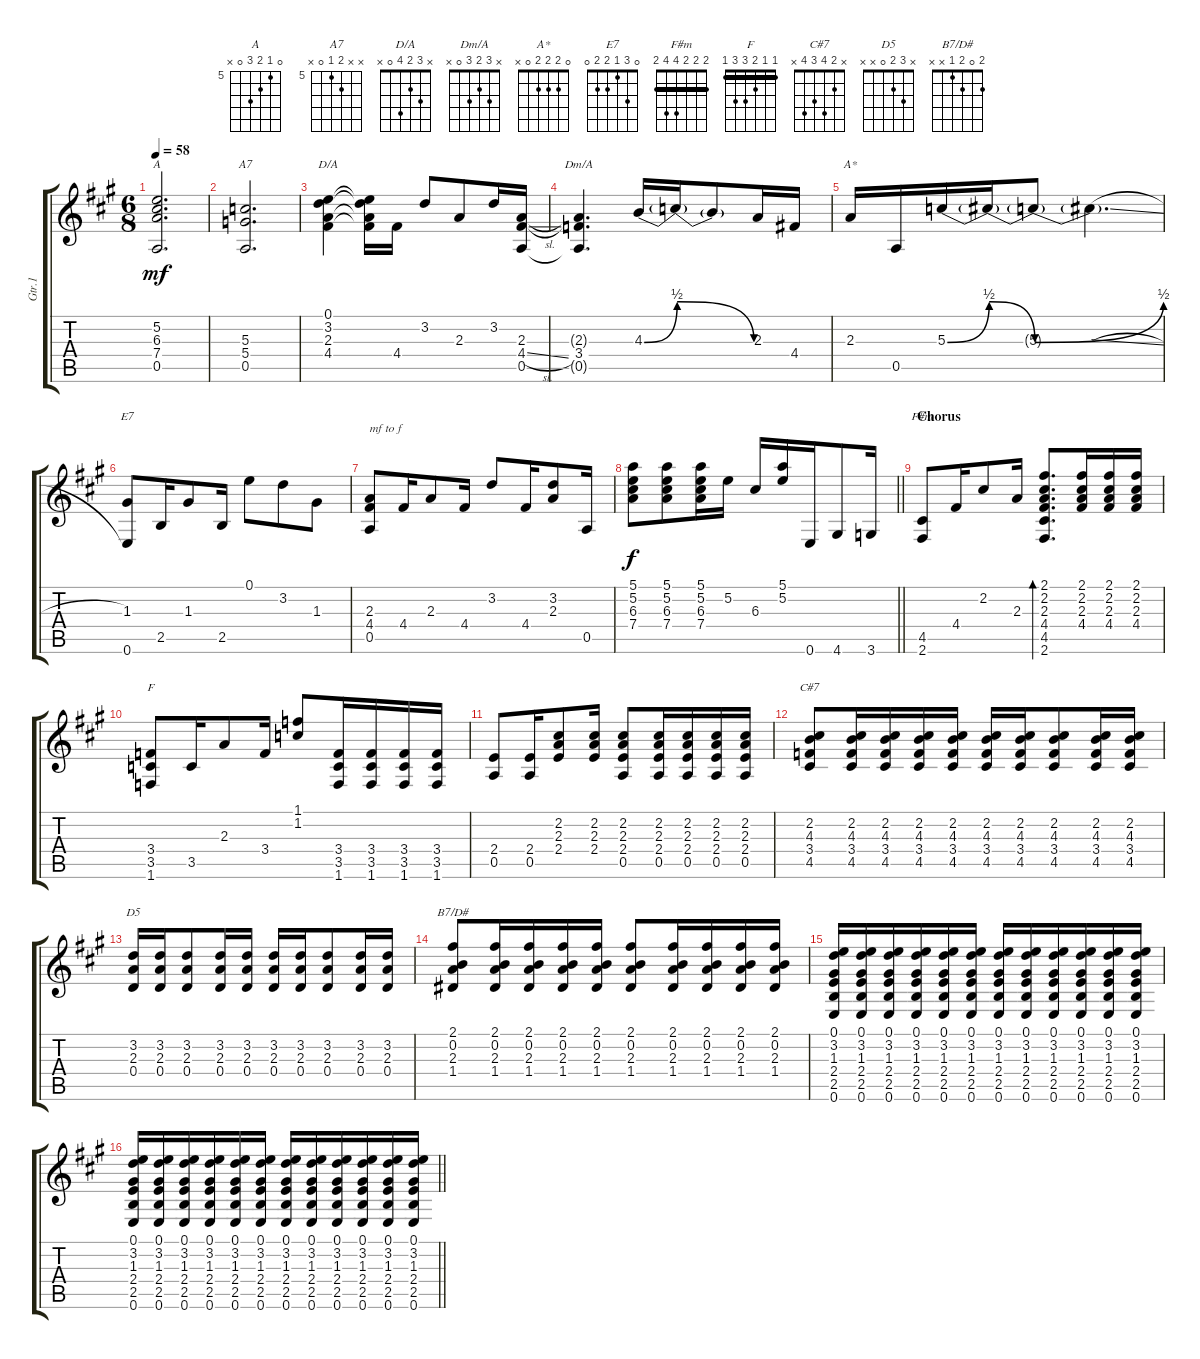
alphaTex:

\track ("Gtr.1" "Gtr.1") {instrument electricguitarclean}
\staff {score tabs}
\tuning (E4 B3 G3 D3 A2 E2) {hide}
\chord ("A" 0 5 6 7 0 x) {firstfret 5}
\chord ("A7" x x 6 5 0 x) {firstfret 5}
\chord ("D/A" x 3 2 4 0 x)
\chord ("Dm/A" x 3 2 3 0 x)
\chord ("A*" 0 2 2 2 0 x)
\chord ("E7" 0 3 1 2 2 0)
\chord ("F#m" 2 2 2 4 4 2) {barre 2}
\chord ("F" 1 1 2 3 3 1) {barre 1}
\chord ("C#7" x 2 4 3 4 x)
\chord ("D5" x 3 2 0 x x)
\chord ("B7/D#" 2 0 2 1 x x)
\ts (6 8)
\tempo 58
\clef g2
\ks a
(5.2 6.3 7.4 0.5).2{d ch "A" dy mf} |
(5.3 5.4 0.5).2{d ch "A7"} |
(0.1 3.2 2.3 4.4).4{ch "D/A"} (0.1{t} 3.2{t} 2.3{t} 4.4{t}).16 4.4.16 3.2.8 2.3.8 3.2.16 (2.3 4.4{sl} 0.5).16 |
(2.3{t} 3.4 0.5{t}).4{d ch "Dm/A"} 4.3{be (bend 0 0 60 2)}.16 4.3{be (release 0 2 60 0) t}.16 4.3{t}.8 2.3.16 4.4.16 |
2.3.16{ch "A*"} 0.5.16 5.3{be (bend 0 0 60 2)}.16 5.3{be (release 0 2 60 0) t}.16 5.3{be (bend 0 0 60 2) t}.8 5.3{sl t}.4{d} |
(1.3 0.6).8{ch "E7"} 2.5.16 1.3.8 2.5.16 0.1.8 3.2.8 1.3.8 |
(2.3 4.4 0.5).8{txt "mf to f"} 4.4.16 2.3.8 4.4.16 3.2.8 4.4.16 (3.2 2.3).8 0.5.16 |
\barLineRight lightlight
(5.1 5.2 6.3 7.4).8{dy f volume 12} (5.1 5.2 6.3 7.4).8 (5.1 5.2 6.3 7.4).16 5.2.16 6.3.16 (5.1 5.2).16 0.6.16 4.6.8 3.6.16 |
\section ("" "Chorus")
(4.5 2.6).8{ch "F#m"} 4.4.16 2.2.8 2.3.16 (2.1 2.2 2.3 4.4 4.5 2.6).8{d bd 120} (2.1 2.2 2.3 4.4).16 (2.1 2.2 2.3 4.4).16 (2.1 2.2 2.3 4.4).16 |
(3.4 3.5 1.6).8{ch "F"} 3.5.16 2.3.8 3.4.16 (1.1 1.2).8 (3.4 3.5 1.6).16 (3.4 3.5 1.6).16 (3.4 3.5 1.6).16 (3.4 3.5 1.6).16 |
(2.4 0.5).8 (2.4 0.5).16 (2.2 2.3 2.4).8 (2.2 2.3 2.4).16 (2.2 2.3 2.4 0.5).8 (2.2 2.3 2.4 0.5).16 (2.2 2.3 2.4 0.5).16 (2.2 2.3 2.4 0.5).16 (2.2 2.3 2.4 0.5).16 |
(2.2 4.3 3.4 4.5).8{ch "C#7"} (2.2 4.3 3.4 4.5).16 (2.2 4.3 3.4 4.5).16 (2.2 4.3 3.4 4.5).16 (2.2 4.3 3.4 4.5).16 (2.2 4.3 3.4 4.5).16 (2.2 4.3 3.4 4.5).16 (2.2 4.3 3.4 4.5).8 (2.2 4.3 3.4 4.5).16 (2.2 4.3 3.4 4.5).16 |
(3.2 2.3 0.4).16{ch "D5"} (3.2 2.3 0.4).16 (3.2 2.3 0.4).8 (3.2 2.3 0.4).16 (3.2 2.3 0.4).16 (3.2 2.3 0.4).16 (3.2 2.3 0.4).16 (3.2 2.3 0.4).8 (3.2 2.3 0.4).16 (3.2 2.3 0.4).16 |
(2.1 0.2 2.3 1.4).8{ch "B7/D#"} (2.1 0.2 2.3 1.4).16 (2.1 0.2 2.3 1.4).16 (2.1 0.2 2.3 1.4).16 (2.1 0.2 2.3 1.4).16 (2.1 0.2 2.3 1.4).8 (2.1 0.2 2.3 1.4).16 (2.1 0.2 2.3 1.4).16 (2.1 0.2 2.3 1.4).16 (2.1 0.2 2.3 1.4).16 |
(0.1 3.2 1.3 2.4 2.5 0.6).16 (0.1 3.2 1.3 2.4 2.5 0.6).16 (0.1 3.2 1.3 2.4 2.5 0.6).16 (0.1 3.2 1.3 2.4 2.5 0.6).16 (0.1 3.2 1.3 2.4 2.5 0.6).16 (0.1 3.2 1.3 2.4 2.5 0.6).16 (0.1 3.2 1.3 2.4 2.5 0.6).16 (0.1 3.2 1.3 2.4 2.5 0.6).16 (0.1 3.2 1.3 2.4 2.5 0.6).16 (0.1 3.2 1.3 2.4 2.5 0.6).16 (0.1 3.2 1.3 2.4 2.5 0.6).16 (0.1 3.2 1.3 2.4 2.5 0.6).16 |
\barLineRight lightlight
(0.1 3.2 1.3 2.4 2.5 0.6).16 (0.1 3.2 1.3 2.4 2.5 0.6).16 (0.1 3.2 1.3 2.4 2.5 0.6).16 (0.1 3.2 1.3 2.4 2.5 0.6).16 (0.1 3.2 1.3 2.4 2.5 0.6).16 (0.1 3.2 1.3 2.4 2.5 0.6).16 (0.1 3.2 1.3 2.4 2.5 0.6).16 (0.1 3.2 1.3 2.4 2.5 0.6).16 (0.1 3.2 1.3 2.4 2.5 0.6).16 (0.1 3.2 1.3 2.4 2.5 0.6).16 (0.1 3.2 1.3 2.4 2.5 0.6).16 (0.1 3.2 1.3 2.4 2.5 0.6).16
